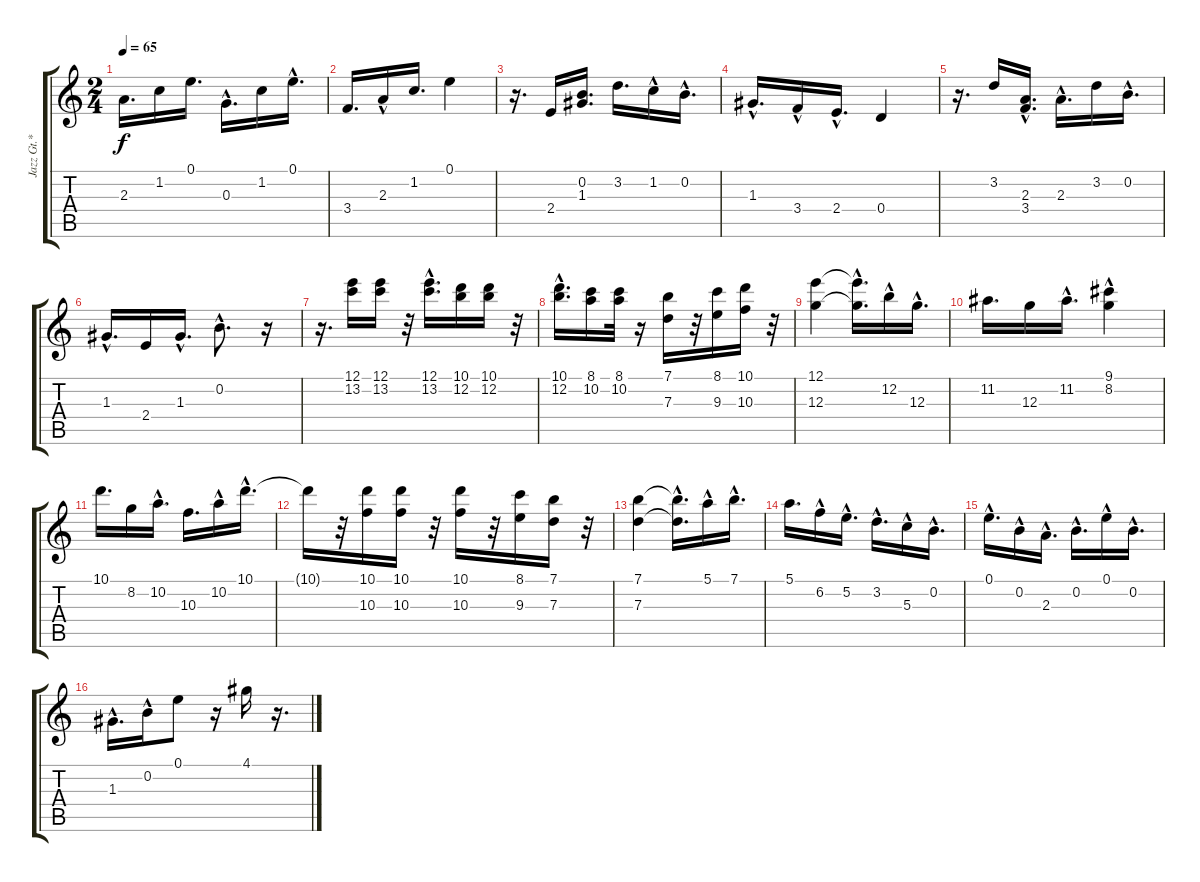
\track (" Jazz Gt.*merged" " Jazz Gt.*") {instrument acousticguitarnylon}
\staff {score tabs}
\tuning (E4 B3 G3 D3 A2 E2) {hide}
\ts (2 4)
\tempo 65
\clef g2
\ks c
2.3.16{d dy f} 1.2.16 0.1.16{d} 0.3{hac}.16{d} 1.2.16 0.1{hac}.16{d} |
3.4.16{d} 2.3{hac}.16 1.2.16{d} 0.1.4 |
r.16{d} 2.4.16 (0.2 1.3).16{d} 3.2.16{d} 1.2{hac}.16 0.2{hac}.16{d} |
1.3{hac}.16{d} 3.4{hac}.16 2.4{hac}.16{d} 0.4.4 |
r.16{d} 3.2.16 (2.3 3.4{hac}).16{d} 2.3{hac}.16{d} 3.2.16 0.2{hac}.16{d} |
1.3{hac}.16{d} 2.4.16 1.3{hac}.16{d} 0.2{hac}.8{d} r.16 |
r.16{d} (12.1 13.2).16 (12.1 13.2).16 r.32 (12.1{hac} 13.2).16{d} (10.1 12.2).16 (10.1 12.2).16 r.32 |
(10.1{hac} 12.2{hac}).16{d} (8.1 10.2).16 (8.1 10.2).32 r.16 (7.1 7.3).16 r.32 (8.1 9.3).16 (10.1 10.3).16 r.32 |
(12.1 12.3).4 (12.1{hac t} 12.3{hac t}).16{d} 12.2{hac}.16 12.3{hac}.16{d} |
11.2.16{d} 12.3.16 11.2{hac}.16{d} (9.1{hac} 8.2).4 |
10.1.16{d} 8.2.16 10.2{hac}.16{d} 10.3.16{d} 10.2{hac}.16 10.1{hac}.16{d} |
10.1{t}.16 r.32 (10.1 10.3).16 (10.1 10.3).16 r.32 (10.1 10.3).16 r.32 (8.1 9.3).16 (7.1 7.3).16 r.32 |
(7.1 7.3).4 (7.1{hac t} 7.3{t}).16{d} 5.1{hac}.16 7.1{hac}.16{d} |
5.1.16{d} 6.2{hac}.16 5.2{hac}.16{d} 3.2{hac}.16{d} 5.3{hac}.16 0.2{hac}.16{d} |
0.1{hac}.16{d} 0.2{hac}.16 2.3{hac}.16{d} 0.2{hac}.16{d} 0.1{hac}.16 0.2{hac}.16{d} |
1.3{hac}.16{d} 0.2{hac}.16 0.1.8 r.16 4.1.16 r.16{d}
